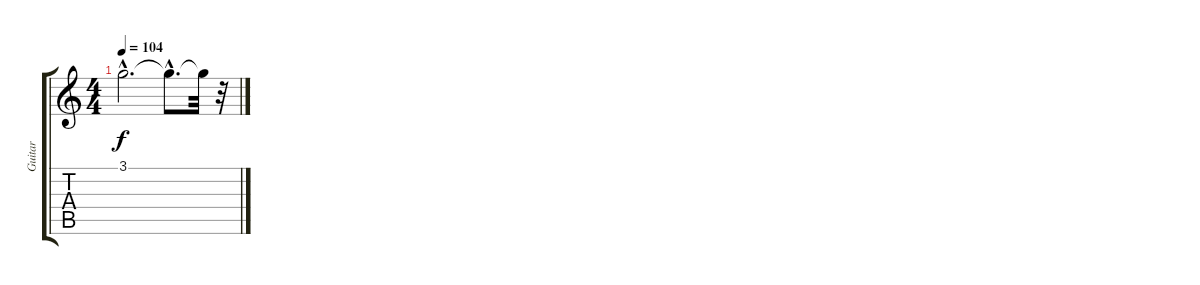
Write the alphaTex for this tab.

\track ("Guitar" "Guitar") {instrument acousticguitarnylon}
\staff {score tabs}
\tuning (E4 B3 G3 D3 A2 E2) {hide}
\ts (4 4)
\tempo 104
\clef g2
\ks c
3.1{hac t}.2{d dy f} 3.1{hac t}.8{d} 3.1{t}.32 r.32
